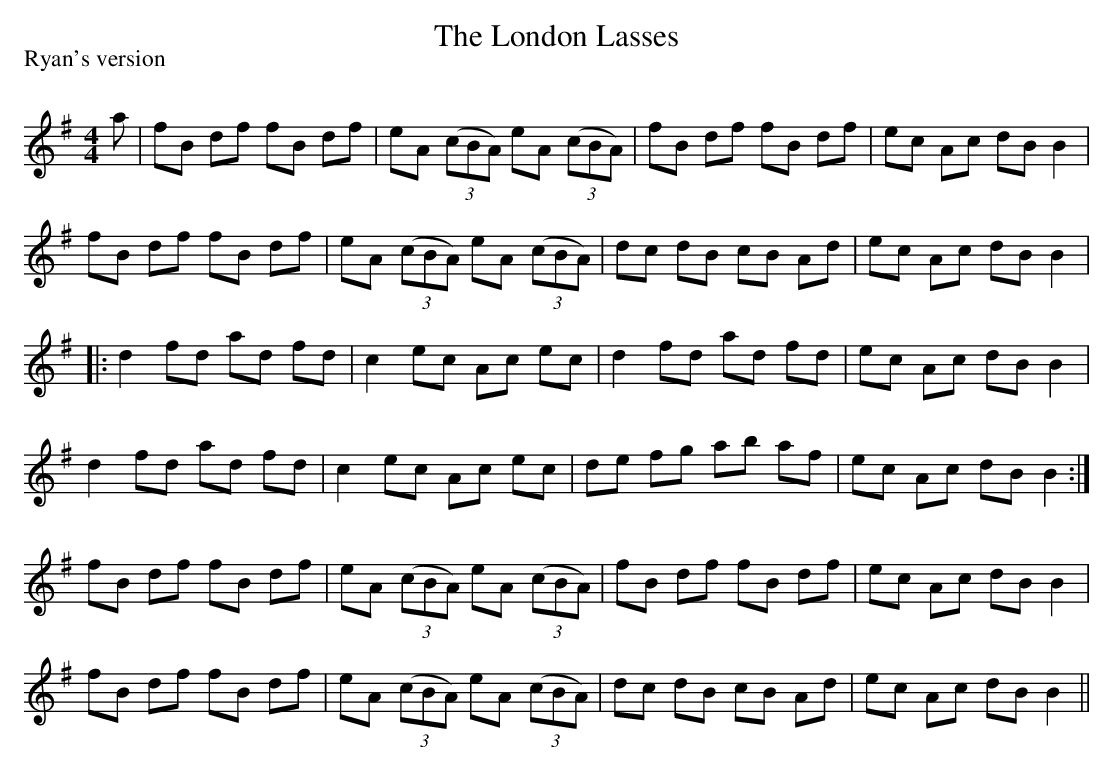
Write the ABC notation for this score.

X:1
T: The London Lasses
P:Ryan's version
Q: 232
K:G
M:4/4
L:1/8
a|fB df fB df|eA ((3cBA) eA ((3cBA) |fB df fB df|ec Ac dB B2|
fB df fB df|eA ((3cBA) eA ((3cBA) |dc dB cB Ad|ec Ac dB B2|
|:d2 fd ad fd|c2 ec Ac ec|d2 fd ad fd|ec Ac dB B2|
d2 fd ad fd|c2 ec Ac ec|de fg ab af|ec Ac dB B2:|
fB df fB df|eA ((3cBA) eA ((3cBA) |fB df fB df|ec Ac dB B2|
fB df fB df|eA ((3cBA) eA ((3cBA) |dc dB cB Ad|ec Ac dB B2||
